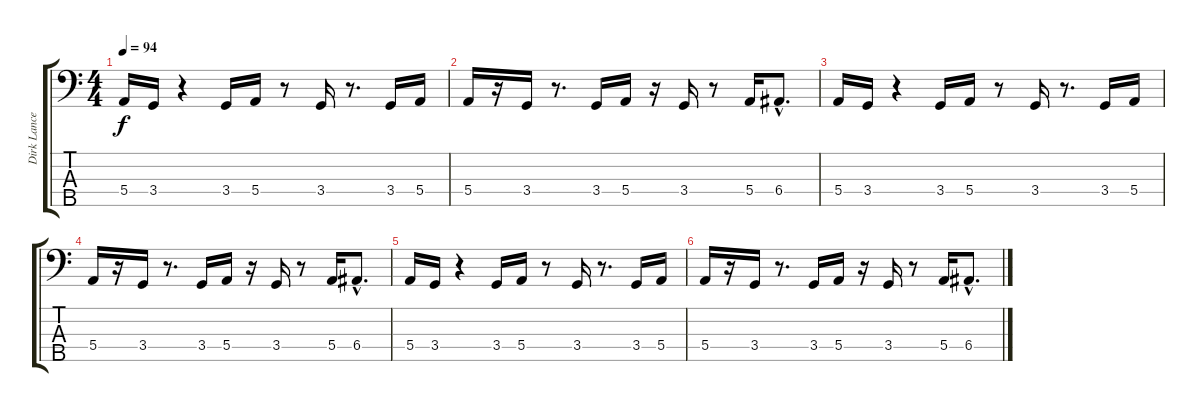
\track ("Dirk Lance : Bass" "Dirk Lance") {instrument electricbassfinger}
\staff {score tabs}
\tuning (G2 D2 A1 E1 B0) {hide}
\ts (4 4)
\tempo 94
\clef f4
\ks c
5.4.16{dy f} 3.4.16 r.4 3.4.16 5.4.16 r.8 3.4.16 r.8{d} 3.4.16 5.4.16 |
5.4.16 r.16 3.4.16 r.8{d} 3.4.16 5.4.16 r.16 3.4.16 r.8 5.4.16 6.4{hac}.8{d} |
5.4.16{volume 11} 3.4.16 r.4 3.4.16 5.4.16 r.8 3.4.16 r.8{d} 3.4.16 5.4.16 |
5.4.16{volume 8} r.16 3.4.16 r.8{d} 3.4.16 5.4.16 r.16 3.4.16 r.8 5.4.16 6.4{hac}.8{d} |
5.4.16{volume 0} 3.4.16 r.4 3.4.16 5.4.16 r.8 3.4.16 r.8{d} 3.4.16 5.4.16 |
5.4.16 r.16 3.4.16 r.8{d} 3.4.16 5.4.16 r.16 3.4.16 r.8 5.4.16 6.4{hac}.8{d}
